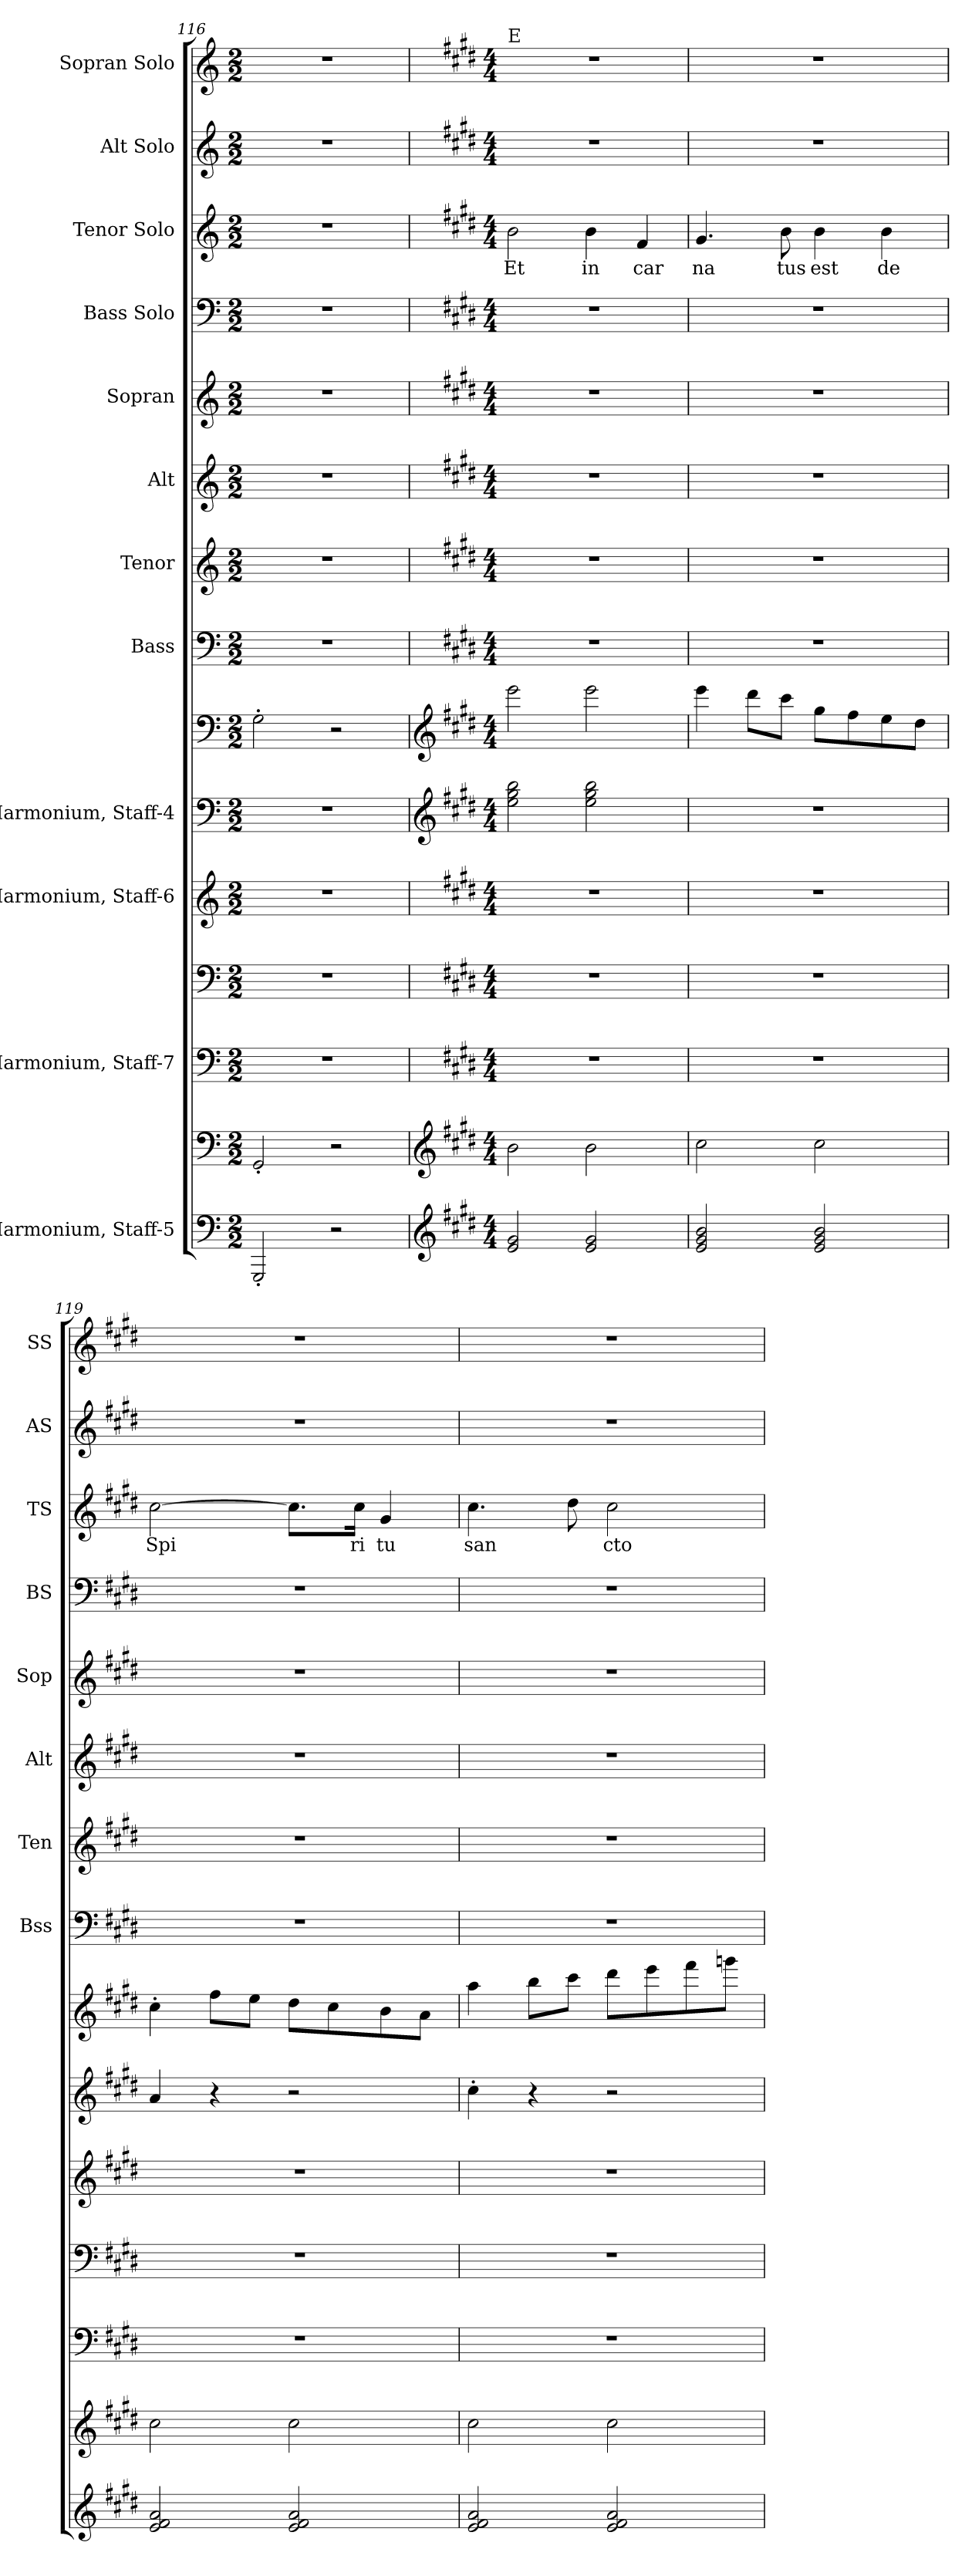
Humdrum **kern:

**kern	**kern	**kern	**kern	**kern	**kern	**kern	**kern	**kern	**kern	**kern	**kern	**kern	**text	**kern	**kern
*part12	*part12	*part11	*part11	*part10	*part9	*part9	*part8	*part7	*part6	*part5	*part4	*part3	*part3	*part2	*part1
*staff15	*staff14	*staff13	*staff12	*staff11	*staff10	*staff9	*staff8	*staff7	*staff6	*staff5	*staff4	*staff3	*staff3	*staff2	*staff1
*I"Harmonium, Staff-5	*	*I"Harmonium, Staff-7	*	*I"Harmonium, Staff-6	*I"Harmonium, Staff-4	*	*I"Bass	*I"Tenor	*I"Alt	*I"Sopran	*I"Bass Solo	*I"Tenor Solo	*	*I"Alt Solo	*I"Sopran Solo
*	*	*	*	*	*	*	*I'Bss	*I'Ten	*I'Alt	*I'Sop	*I'BS	*I'TS	*	*I'AS	*I'SS
*clefF4	*clefF4	*clefF4	*clefF4	*clefG2	*clefF4	*clefF4	*clefF4	*clefG2	*clefG2	*clefG2	*clefF4	*clefG2	*	*clefG2	*clefG2
*	*	*	*	*	*	*	*	*ITrd4c7	*ITrd2c3	*ITrd2c3	*	*ITrd4c7	*	*	*ITrd2c3
*k[]	*k[]	*k[]	*k[]	*k[]	*k[]	*k[]	*k[]	*k[b-]	*k[f#c#g#]	*k[f#c#g#]	*k[]	*k[b-]	*	*k[]	*k[f#c#g#]
*M2/2	*M2/2	*M2/2	*M2/2	*M2/2	*M2/2	*M2/2	*M2/2	*M2/2	*M2/2	*M2/2	*M2/2	*M2/2	*	*M2/2	*M2/2
=116	=116	=116	=116	=116	=116	=116	=116	=116	=116	=116	=116	=116	=116	=116	=116
2GGG'/	2GG'/	1r	1r	1r	1r	2G'\	1r	1r	1r	1r	1r	1r	.	1r	1r
2r	2r	.	.	.	.	2r	.	.	.	.	.	.	.	.	.
=117	=117	=117	=117	=117	=117	=117	=117	=117	=117	=117	=117	=117	=117	=117	=117
*clefG2	*clefG2	*	*	*	*clefG2	*clefG2	*	*	*	*	*	*	*	*	*
*k[f#c#g#d#]	*k[f#c#g#d#]	*k[f#c#g#d#]	*k[f#c#g#d#]	*k[f#c#g#d#]	*k[f#c#g#d#]	*k[f#c#g#d#]	*k[f#c#g#d#]	*k[f#c#g#]	*k[f#c#g#d#a#e#b#]	*k[f#c#g#d#a#e#b#]	*k[f#c#g#d#]	*k[f#c#g#]	*	*k[f#c#g#d#]	*k[f#c#g#d#a#e#b#]
*M4/4	*M4/4	*M4/4	*M4/4	*M4/4	*M4/4	*M4/4	*M4/4	*M4/4	*M4/4	*M4/4	*M4/4	*M4/4	*	*M4/4	*M4/4
*	*	*	*	*	*	*	*	*	*	*	*	*	*	*	*MM86
!	!	!	!	!	!	!	!	!	!	!	!	!	!	!	!LO:TX:a:t=E
2e/ 2g#/	2b\	1r	1r	1r	2ee\ 2gg#\ 2bb\	2eee\	1r	1r	1r	1r	1r	2e\	Et	1r	1r
2e/ 2g#/	2b\	.	.	.	2ee\ 2gg#\ 2bb\	2eee\	.	.	.	.	.	4e\	in	.	.
.	.	.	.	.	.	.	.	.	.	.	.	4B/	car	.	.
=118	=118	=118	=118	=118	=118	=118	=118	=118	=118	=118	=118	=118	=118	=118	=118
2e/ 2g#/ 2b/	2cc#\	1r	1r	1r	1r	4eee\	1r	1r	1r	1r	1r	4.c#/	na	1r	1r
.	.	.	.	.	.	8ddd#\L	.	.	.	.	.	.	.	.	.
.	.	.	.	.	.	8ccc#\J	.	.	.	.	.	8e\	tus	.	.
2e/ 2g#/ 2b/	2cc#\	.	.	.	.	8gg#\L	.	.	.	.	.	4e\	est	.	.
.	.	.	.	.	.	8ff#\	.	.	.	.	.	.	.	.	.
.	.	.	.	.	.	8ee\	.	.	.	.	.	4e\	de	.	.
.	.	.	.	.	.	8dd#\J	.	.	.	.	.	.	.	.	.
=119	=119	=119	=119	=119	=119	=119	=119	=119	=119	=119	=119	=119	=119	=119	=119
2e/ 2f#/ 2a/	2cc#\	1r	1r	1r	4a/	4cc#'\	1r	1r	1r	1r	1r	[2f#\	Spi	1r	1r
.	.	.	.	.	4r	8ff#\L	.	.	.	.	.	.	.	.	.
.	.	.	.	.	.	8ee\J	.	.	.	.	.	.	.	.	.
2e/ 2f#/ 2a/	2cc#\	.	.	.	2r	8dd#\L	.	.	.	.	.	8.f#\L]	.	.	.
.	.	.	.	.	.	8cc#\	.	.	.	.	.	.	.	.	.
.	.	.	.	.	.	.	.	.	.	.	.	16f#\Jk	ri	.	.
.	.	.	.	.	.	8b\	.	.	.	.	.	4c#/	tu	.	.
.	.	.	.	.	.	8a\J	.	.	.	.	.	.	.	.	.
=120	=120	=120	=120	=120	=120	=120	=120	=120	=120	=120	=120	=120	=120	=120	=120
2e/ 2f#/ 2a/	2cc#\	1r	1r	1r	4cc#'\	4aa\	1r	1r	1r	1r	1r	4.f#\	san	1r	1r
.	.	.	.	.	4r	8bb\L	.	.	.	.	.	.	.	.	.
.	.	.	.	.	.	8ccc#\J	.	.	.	.	.	8g#\	.	.	.
2e/ 2f#/ 2a/	2cc#\	.	.	.	2r	8ddd#\L	.	.	.	.	.	2f#\	cto	.	.
.	.	.	.	.	.	8eee\	.	.	.	.	.	.	.	.	.
.	.	.	.	.	.	8fff#\	.	.	.	.	.	.	.	.	.
.	.	.	.	.	.	8gggn\J	.	.	.	.	.	.	.	.	.
=	=	=	=	=	=	=	=	=	=	=	=	=	=	=	=
*-	*-	*-	*-	*-	*-	*-	*-	*-	*-	*-	*-	*-	*-	*-	*-
